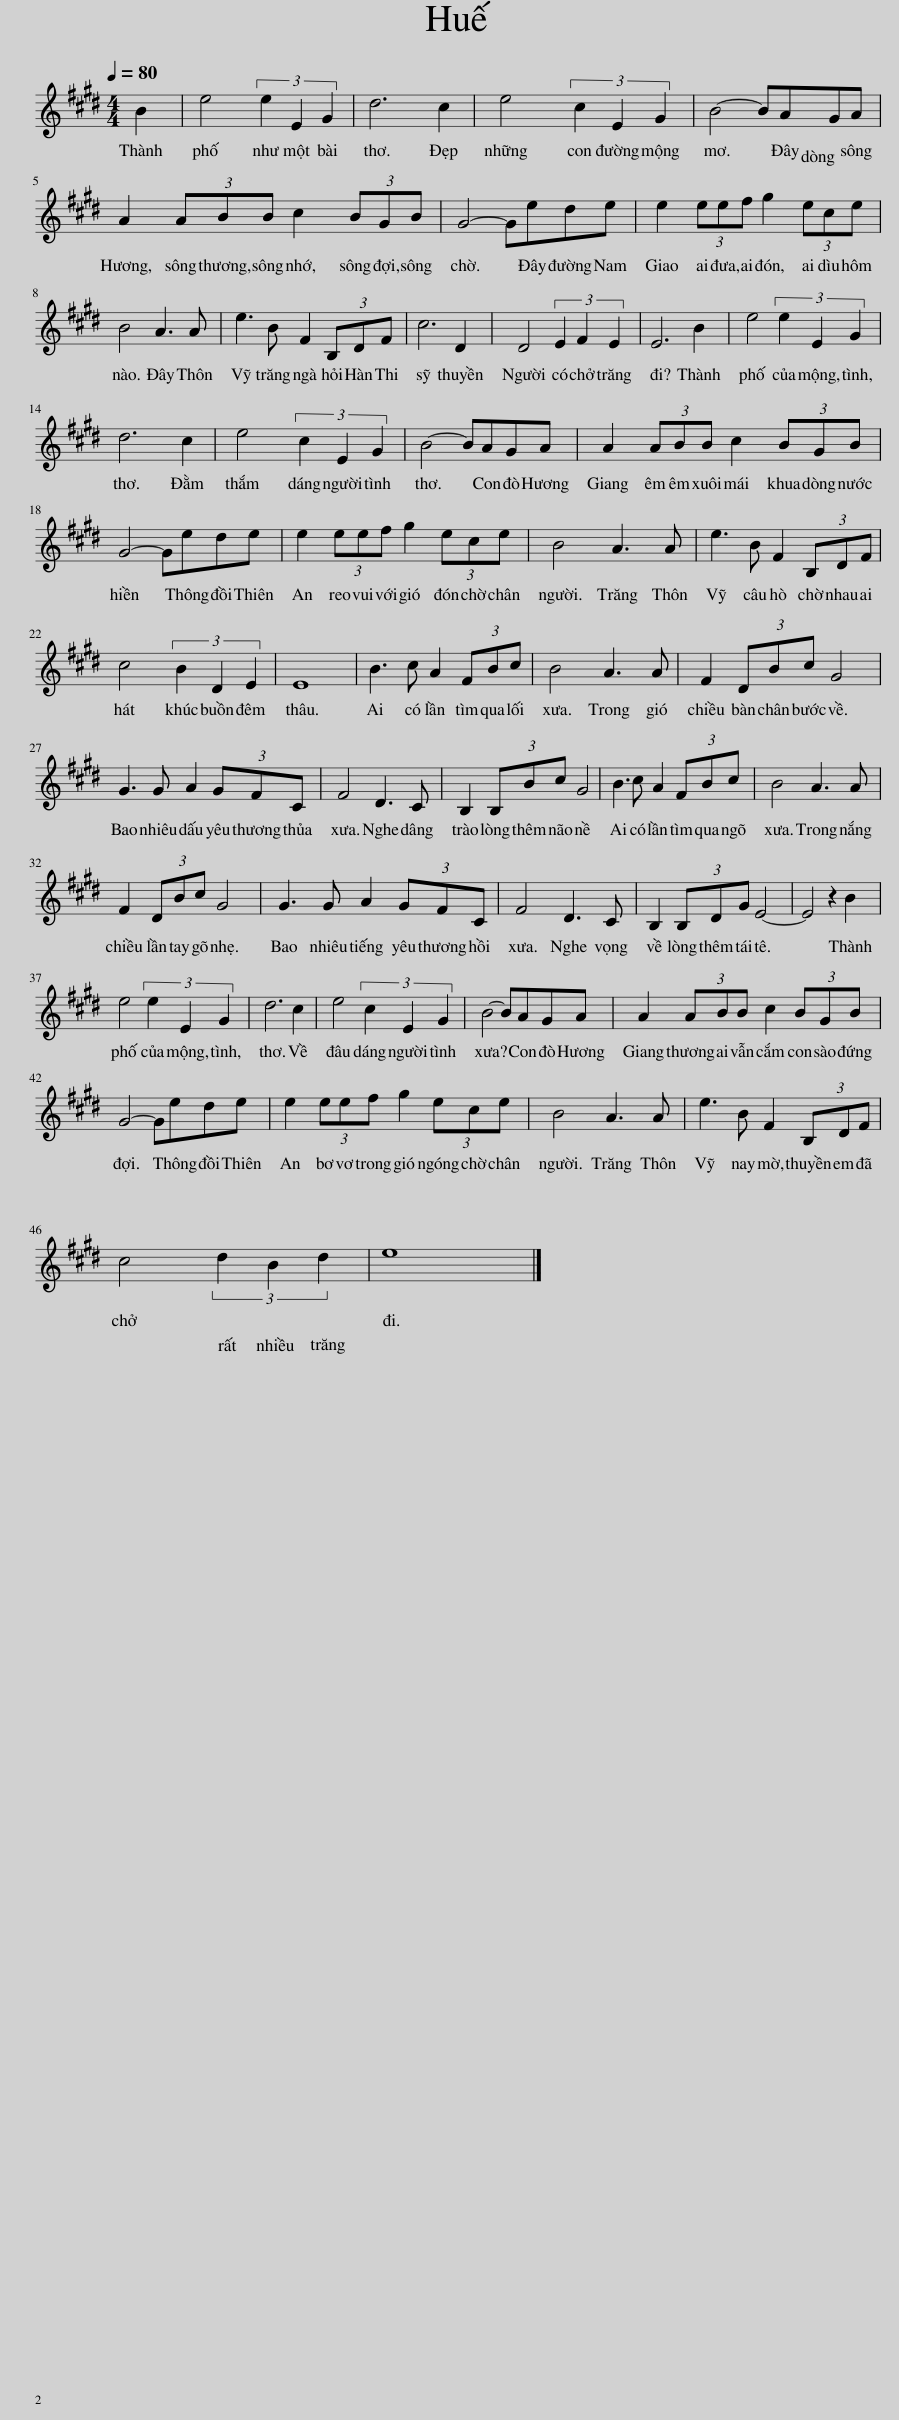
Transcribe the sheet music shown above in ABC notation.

X:1
L:1/8
Q:1/4=80
M:4/4
I:linebreak $
K:none
V:1 treble transpose=-2
V:1
[K:E] B2 | e4 (3e2 E2 G2 | d6 c2 | e4 (3c2 E2 G2 | B4- BAGA |$ %5
 A2 (3ABB c2 (3BGB | G4- Gede | e2 (3eef g2 (3ece |$ B4 A3 A | e3 B F2 (3B,DF | %10
 c6 D2 | D4 (3E2 F2 E2 | E6 B2 | e4 (3e2 E2 G2 |$ d6 c2 | %15
 e4 (3c2 E2 G2 | B4- BAGA | A2 (3ABB c2 (3BGB |$ G4- Gede | e2 (3eef g2 (3ece | %20
 B4 A3 A | e3 B F2 (3B,DF |$ c4 (3B2 D2 E2 | E8 | B3 c A2 (3FBc | %25
 B4 A3 A | F2 (3DBc G4 |$ G3 G A2 (3GFC | F4 D3 C | B,2 (3B,Bc G4 | %30
 B3 c A2 (3FBc | B4 A3 A |$ F2 (3DBc G4 | G3 G A2 (3GFC | F4 D3 C | %35
 B,2 (3B,DG E4- | E4 z2 B2 |$ e4 (3e2 E2 G2 | d6 c2 | e4 (3c2 E2 G2 | %40
 B4- BAGA | A2 (3ABB c2 (3BGB |$ G4- Gede | e2 (3eef g2 (3ece | B4 A3 A | %45
 e3 B F2 (3B,DF |$ c4 (3d2 B2 d2 | e8 |] %48
